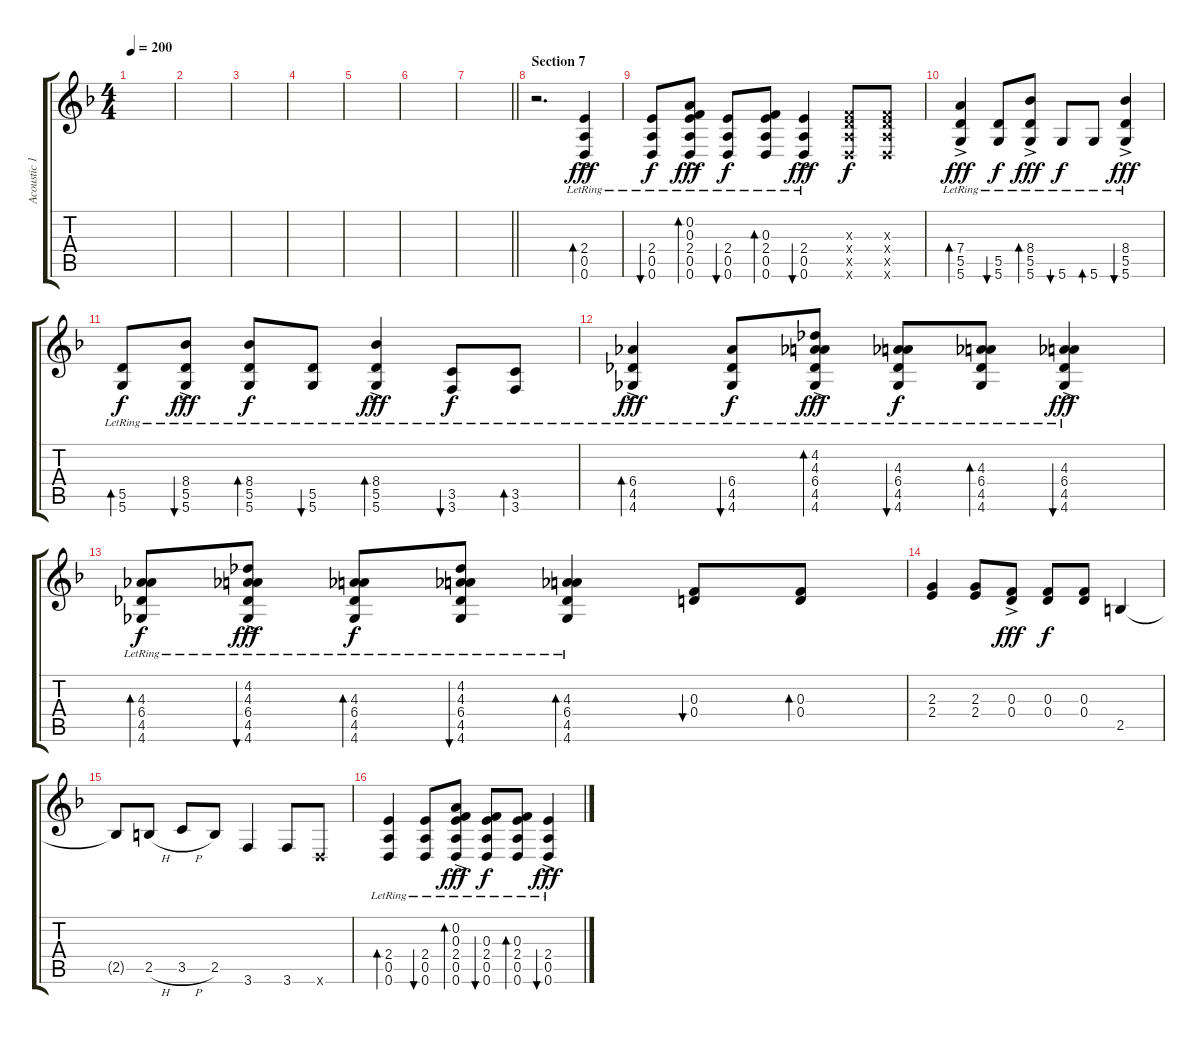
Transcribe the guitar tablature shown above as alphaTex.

\track ("Acoustic 12-string" "Acoustic 1") {instrument acousticguitarsteel}
\staff {score tabs}
\tuning (D4 A3 F3 D3 A2 D2) {hide}
\ts (4 4)
\tempo 200
\clef g2
\ks f
|
|
|
|
|
|
\barLineRight lightlight
|
\section ("" "Section 7")
r.2{d volume 11} (2.4{ac lr} 0.5{ac lr} 0.6{ac lr}).4{bd 120 dy fff} |
(2.4{lr} 0.5{lr} 0.6{lr}).8{bu 120 dy f} (0.2{ac lr} 0.3{ac lr} 2.4{ac lr} 0.5{ac lr} 0.6{ac lr}).8{bd 120 dy fff} (2.4{lr} 0.5{lr} 0.6{lr}).8{bu 120 dy f} (0.3{lr} 2.4{lr} 0.5{lr} 0.6{lr}).8{bd 120} (2.4{ac lr} 0.5{ac lr} 0.6{ac lr}).4{bu 120 dy fff} (0.3{x} 0.4{x} 0.5{x} 0.6{x}).8{dy f} (0.3{x} 0.4{x} 0.5{x} 0.6{x}).8 |
(7.4{ac lr} 5.5{ac lr} 5.6{ac lr}).4{bd 120 dy fff} (5.5{lr} 5.6{lr}).8{bu 120 dy f} (8.4{ac lr} 5.5{ac lr} 5.6{ac lr}).8{bd 120 dy fff} 5.6{lr}.8{bu 120 dy f} 5.6{lr}.8{bd 120} (8.4{ac lr} 5.5{ac lr} 5.6{ac lr}).4{bu 120 dy fff} |
(5.5{lr} 5.6{lr}).8{bd 120 dy f} (8.4{ac lr} 5.5{ac lr} 5.6{ac lr}).8{bu 120 dy fff} (8.4{lr} 5.5{lr} 5.6{lr}).8{bd 120 dy f} (5.5{lr} 5.6{lr}).8{bu 120} (8.4{ac lr} 5.5{ac lr} 5.6{ac lr}).4{bd 120 dy fff} (3.5{lr} 3.6{lr}).8{bu 120 dy f} (3.5{lr} 3.6{lr}).8{bd 120} |
(6.4{ac lr} 4.5{ac lr} 4.6{ac lr}).4{bd 120 dy fff} (6.4{lr} 4.5{lr} 4.6{lr}).8{bu 120 dy f} (4.2{ac lr} 4.3{ac lr} 6.4{ac lr} 4.5{ac lr} 4.6{ac lr}).8{bd 120 dy fff} (4.3{lr} 6.4{lr} 4.5{lr} 4.6{lr}).8{bu 120 dy f} (4.3{lr} 6.4{lr} 4.5{lr} 4.6{lr}).8{bd 120} (4.3{ac lr} 6.4{ac lr} 4.5{ac lr} 4.6{ac lr}).4{bu 120 dy fff} |
(4.3{lr} 6.4{lr} 4.5{lr} 4.6{lr}).8{bd 120 dy f} (4.2{ac lr} 4.3{ac lr} 6.4{ac lr} 4.5{ac lr} 4.6{ac lr}).8{bu 120 dy fff} (4.3{lr} 6.4{lr} 4.5{lr} 4.6{lr}).8{bd 120 dy f} (4.2{lr} 4.3{lr} 6.4{lr} 4.5{lr} 4.6{lr}).8{bu 120} (4.3{lr} 6.4{lr} 4.5{lr} 4.6{lr}).4{bd 120} (0.3 0.4).8{bu 120} (0.3 0.4).8{bd 120} |
(2.3 2.4).4 (2.3 2.4).8 (0.3{ac} 0.4{ac}).8{dy fff} (0.3 0.4).8{dy f} (0.3 0.4).8 2.5.4 |
2.5{t}.8 2.5{h}.8 3.5{h}.8 2.5.8 3.6.4 3.6.8 0.6{x}.8 |
(2.4{lr} 0.5{lr} 0.6{lr}).4{bd 120} (2.4{lr} 0.5{lr} 0.6{lr}).8{bu 120} (0.2{ac lr} 0.3{ac lr} 2.4{ac lr} 0.5{ac lr} 0.6{ac lr}).8{bd 120 dy fff} (0.3{lr} 2.4{lr} 0.5{lr} 0.6{lr}).8{bu 120 dy f} (0.3{lr} 2.4{lr} 0.5{lr} 0.6{lr}).8{bd 120} (2.4{ac lr} 0.5{ac lr} 0.6{ac lr}).4{bu 120 dy fff}
